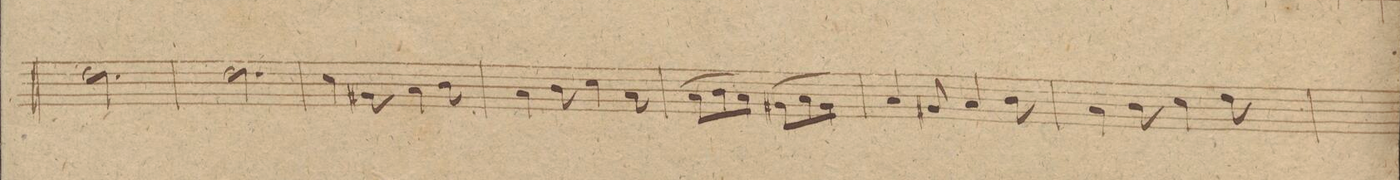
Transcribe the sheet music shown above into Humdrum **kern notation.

**kern	**dynam
*I"Oboi 2do	*
*clefG2	*
*k[]	*
*M6/8	*
2.dd\	.
=117	=117
2.dd\	.
=118	=118
4cc\	.
8g#X\	.
4a\	.
8b\	.
=119	=119
4a\	.
8b\	.
4cc\	.
8a\	.
=120	=120
(8a\L	.
8b\	.
8a\J)	.
(8g#X\L	.
8a\	.
8g#\J)	.
=121	=121
4a/	.
8g#X/	.
4a/	.
8b\	.
=122	=122
4a\	.
8b\	.
4cc\	.
8dd\	.
=123	=123
*-	*-
